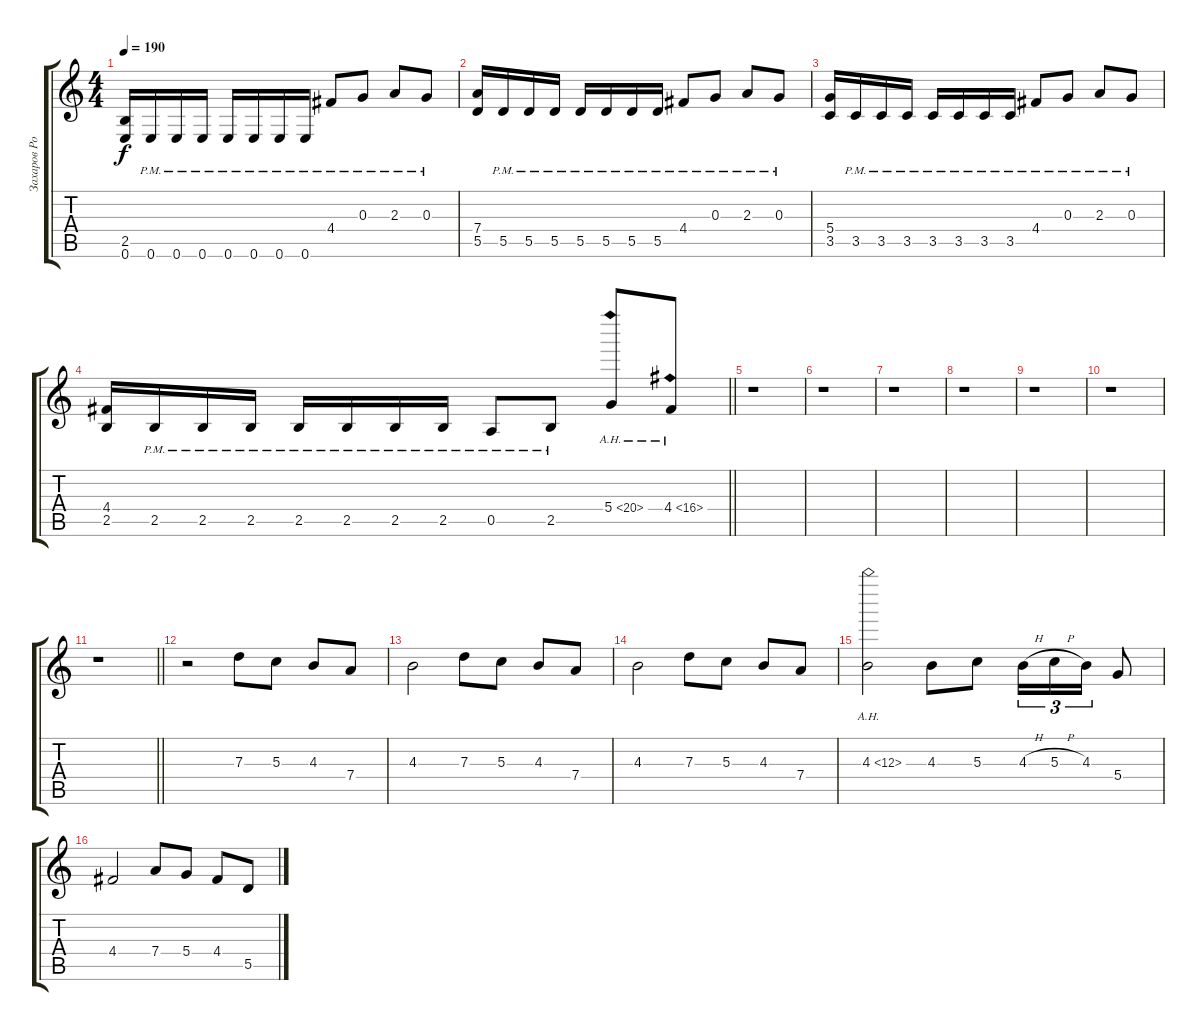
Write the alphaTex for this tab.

\track ("Захаров Роман" "Захаров Ро") {instrument distortionguitar}
\staff {score tabs}
\tuning (E4 B3 G3 D3 A2 E2) {hide}
\ts (4 4)
\tempo 190
\clef g2
\ks c
(2.5 0.6).16{dy f} 0.6{pm}.16 0.6{pm}.16 0.6{pm}.16 0.6{pm}.16 0.6{pm}.16 0.6{pm}.16 0.6{pm}.16 4.4{pm}.8 0.3{pm}.8 2.3{pm}.8 0.3{pm}.8 |
(7.4 5.5).16 5.5{pm}.16 5.5{pm}.16 5.5{pm}.16 5.5{pm}.16 5.5{pm}.16 5.5{pm}.16 5.5{pm}.16 4.4{pm}.8 0.3{pm}.8 2.3{pm}.8 0.3{pm}.8 |
(5.4 3.5).16 3.5{pm}.16 3.5{pm}.16 3.5{pm}.16 3.5{pm}.16 3.5{pm}.16 3.5{pm}.16 3.5{pm}.16 4.4{pm}.8 0.3{pm}.8 2.3{pm}.8 0.3{pm}.8 |
\barLineRight lightlight
(4.4 2.5).16 2.5{pm}.16 2.5{pm}.16 2.5{pm}.16 2.5{pm}.16 2.5{pm}.16 2.5{pm}.16 2.5{pm}.16 0.5{pm}.8 2.5{pm}.8 5.4{ah 15}.8 4.4{ah 12}.8 |
r.1 |
r.1 |
r.1 |
r.1 |
r.1 |
r.1 |
\barLineRight lightlight
r.1 |
r.2 7.3.8 5.3.8 4.3.8 7.4.8 |
4.3.2 7.3.8 5.3.8 4.3.8 7.4.8 |
4.3.2 7.3.8 5.3.8 4.3.8 7.4.8 |
4.3{ah 8}.2 4.3.8 5.3.8 4.3{h}.16{tu (3 2)} 5.3{h}.16{tu (3 2)} 4.3.16{tu (3 2)} 5.4.8 |
4.4.2 7.4.8 5.4.8 4.4.8 5.5.8
